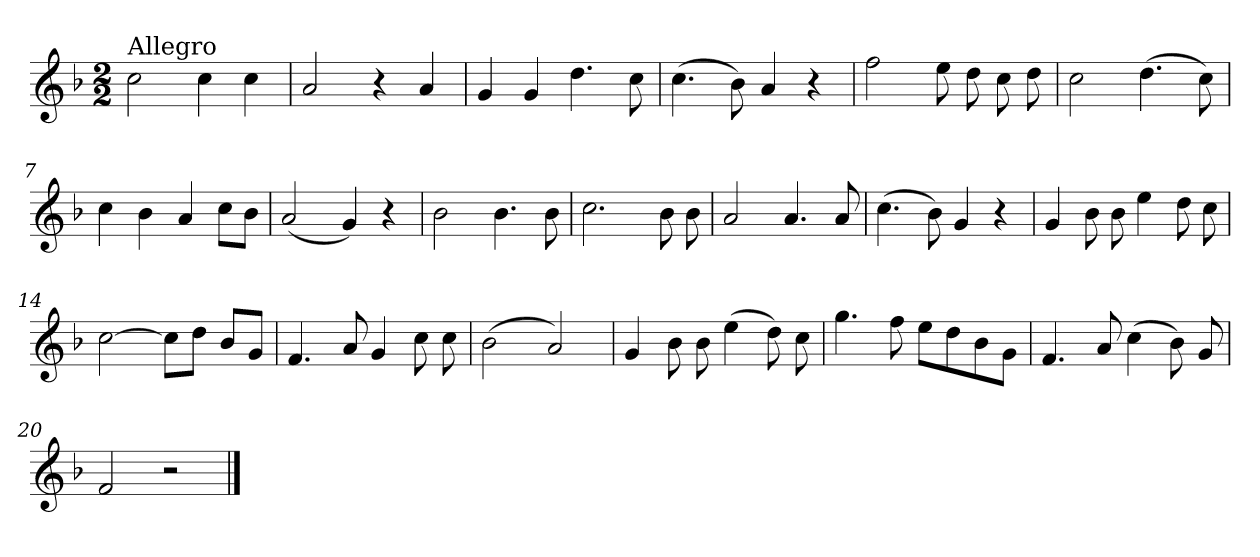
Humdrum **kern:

**kern
*part1
*staff1
*clefG2
*k[b-]
*F:
*M2/2
=1
!LO:TX:a:t=Allegro
2cc\
4cc\
4cc\
=2
2a/
4r
4a/
=3
4g/
4g/
4.dd\
8cc\
=4
(>4.cc\
8b-\)
4a/
4r
=5
2ff\
8ee\
8dd\
8cc\
8dd\
=6
2cc\
(>4.dd\
8cc\)
!!LO:LB:g=z
=7
4cc\
4b-\
4a/
8cc\L
8b-\J
=8
(<2a/
4g/)
4r
=9
2b-\
4.b-\
8b-\
=10
2.cc\
8b-\
8b-\
=11
2a/
4.a/
8a/
=12
(>4.cc\
8b-\)
4g/
4r
!!LO:LB:g=z
=13
4g/
8b-\
8b-\
4ee\
8dd\
8cc\
=14
[2cc\
8cc\L]
8dd\J
8b-/L
8g/J
=15
4.f/
8a/
4g/
8cc\
8cc\
=16
(>2b-\
2a/)
=17
4g/
8b-\
8b-\
(>4ee\
8dd\)
8cc\
=18
4.gg\
8ff\
8ee\L
8dd\
8b-\
8g\J
!!LO:LB:g=z
=19
4.f/
8a/
(>4cc\
8b-\)
8g/
=20
2f/
2r
==
*-
